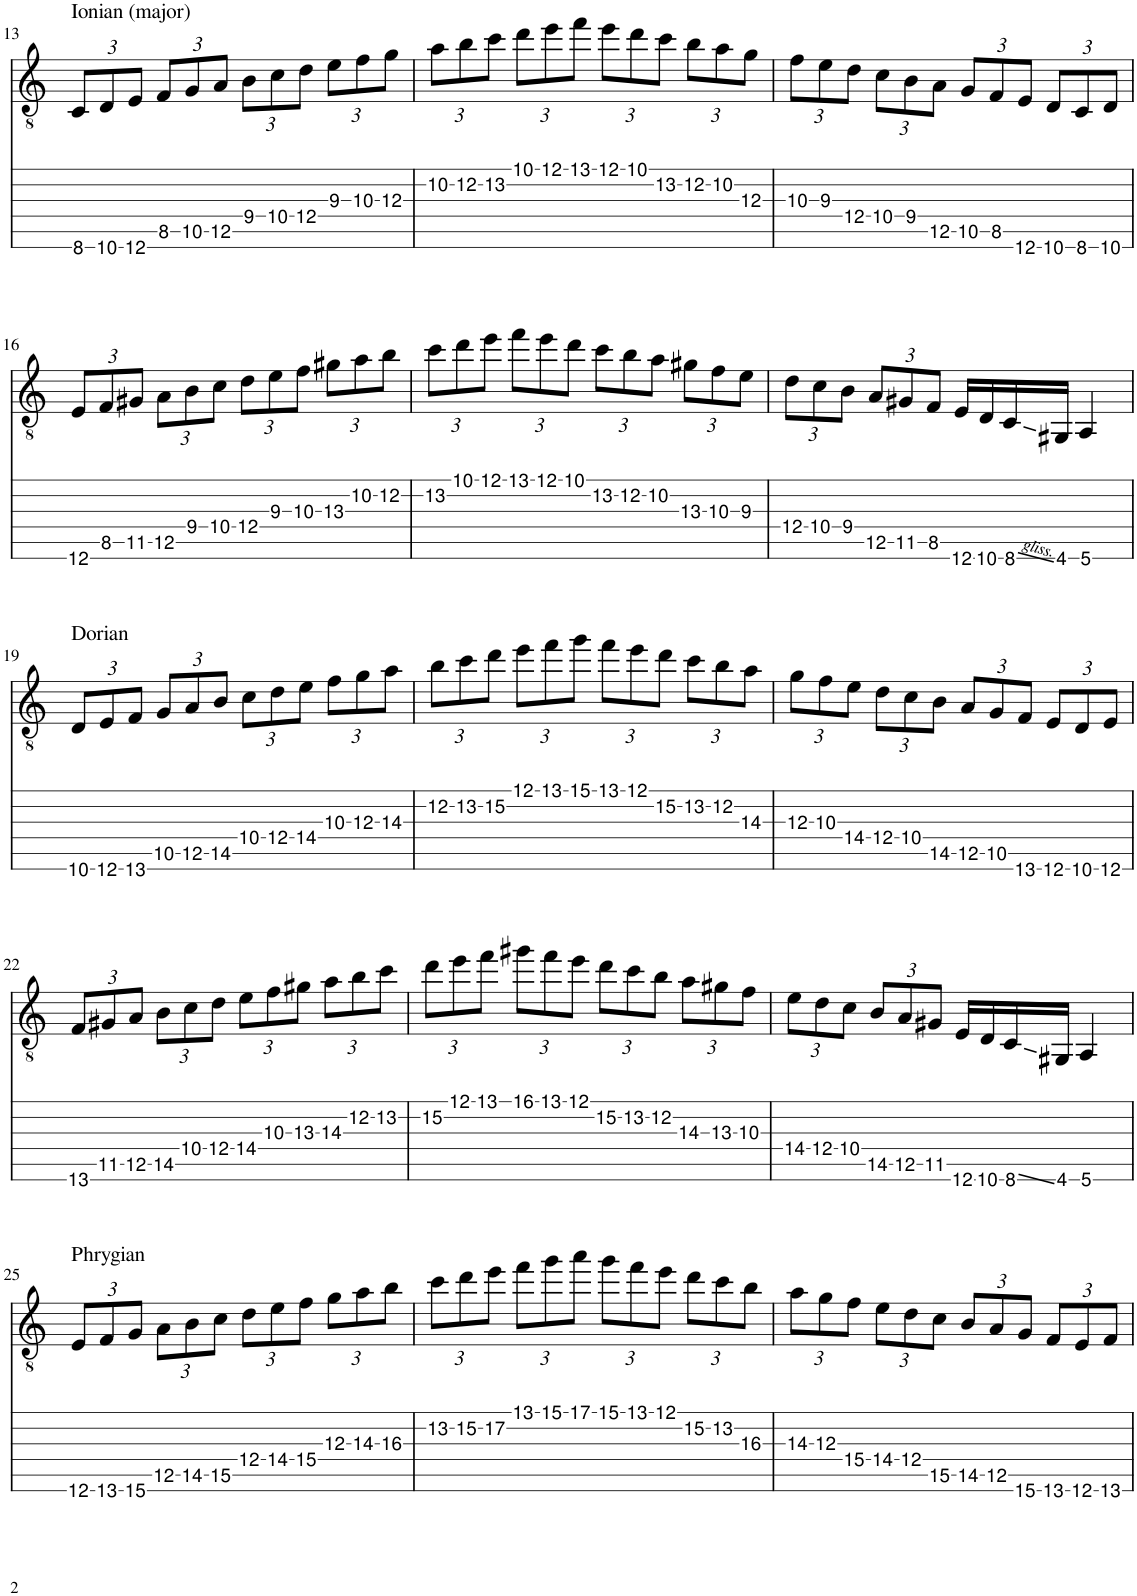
**kern	**kern
*part1	*part1
*staff2	*staff1
*I"Guitar	*
*I'Guit.	*
!!LO:PB:g=z
*	*clefGv2
*k[]	*k[]
*M4/4	*M4/4
*Xbrackettup	*Xbrackettup
=13	=13
!	!LO:TX:a:t=Ionian (major)
12CL	12C/L
12D	12D/
12EJ	12E/J
12FL	12F/L
12G	12G/
12AJ	12A/J
12BL	12B\L
12c	12c\
12dJ	12d\J
12eL	12e\L
12f	12f\
12gJ	12g\J
=14	=14
12aL	12a\L
12b	12b\
12ccJ	12cc\J
12ddL	12dd\L
12ee	12ee\
12ffJ	12ff\J
12eeL	12ee\L
12dd	12dd\
12ccJ	12cc\J
12bL	12b\L
12a	12a\
12gJ	12g\J
=15	=15
12fL	12f\L
12e	12e\
12dJ	12d\J
12cL	12c\L
12B	12B\
12AJ	12A\J
12GL	12G/L
12F	12F/
12EJ	12E/J
12DL	12D/L
12C	12C/
12DJ	12D/J
!!LO:LB:g=z
=16	=16
12EL	12E/L
12F	12F/
12G#J	12G#X/J
12AL	12A\L
12B	12B\
12cJ	12c\J
12dL	12d\L
12e	12e\
12fJ	12f\J
12g#L	12g#X\L
12a	12a\
12bJ	12b\J
=17	=17
12ccL	12cc\L
12dd	12dd\
12eeJ	12ee\J
12ffL	12ff\L
12ee	12ee\
12ddJ	12dd\J
12ccL	12cc\L
12b	12b\
12aJ	12a\J
12g#L	12g#X\L
12f	12f\
12eJ	12e\J
=18	=18
12dL	12d\L
12c	12c\
12BJ	12B\J
12AL	12A/L
12G#	12G#X/
12FJ	12F/J
16ELL	16E/LL
16DJ	16D/
16CL	16C/
16GG#XJJ	16GG#X/JJ
4AA	4AA/
!!LO:LB:g=z
=19	=19
!	!LO:TX:a:t=Dorian
12DL	12D/L
12E	12E/
12FJ	12F/J
12GL	12G/L
12A	12A/
12BJ	12B/J
12cL	12c\L
12d	12d\
12eJ	12e\J
12fL	12f\L
12g	12g\
12aJ	12a\J
=20	=20
12bL	12b\L
12cc	12cc\
12ddJ	12dd\J
12eeL	12ee\L
12ff	12ff\
12ggJ	12gg\J
12ffL	12ff\L
12ee	12ee\
12ddJ	12dd\J
12ccL	12cc\L
12b	12b\
12aJ	12a\J
=21	=21
12gL	12g\L
12f	12f\
12eJ	12e\J
12dL	12d\L
12c	12c\
12BJ	12B\J
12AL	12A/L
12G	12G/
12FJ	12F/J
12EL	12E/L
12D	12D/
12EJ	12E/J
!!LO:LB:g=z
=22	=22
12FL	12F/L
12G#	12G#X/
12AJ	12A/J
12BL	12B\L
12c	12c\
12dJ	12d\J
12eL	12e\L
12f	12f\
12g#J	12g#X\J
12aL	12a\L
12b	12b\
12ccJ	12cc\J
=23	=23
12ddL	12dd\L
12ee	12ee\
12ffJ	12ff\J
12gg#L	12gg#X\L
12ff	12ff\
12eeJ	12ee\J
12ddL	12dd\L
12cc	12cc\
12bJ	12b\J
12aL	12a\L
12g#	12g#X\
12fJ	12f\J
=24	=24
12eL	12e\L
12d	12d\
12cJ	12c\J
12BL	12B/L
12A	12A/
12G#J	12G#X/J
16ELL	16E/LL
16DJ	16D/
16CL	16C/
16GG#JJ	16GG#X/JJ
4AA	4AA/
!!LO:LB:g=z
=25	=25
!	!LO:TX:a:t=Phrygian
12EL	12E/L
12F	12F/
12GJ	12G/J
12AL	12A\L
12B	12B\
12cJ	12c\J
12dL	12d\L
12e	12e\
12fJ	12f\J
12gL	12g\L
12a	12a\
12bJ	12b\J
=26	=26
12ccL	12cc\L
12dd	12dd\
12eeJ	12ee\J
12ffL	12ff\L
12gg	12gg\
12aaJ	12aa\J
12ggL	12gg\L
12ff	12ff\
12eeJ	12ee\J
12ddL	12dd\L
12cc	12cc\
12bJ	12b\J
=27	=27
12aL	12a\L
12g	12g\
12fJ	12f\J
12eL	12e\L
12d	12d\
12cJ	12c\J
12BL	12B/L
12A	12A/
12GJ	12G/J
12FL	12F/L
12E	12E/
12FJ	12F/J
=	=
*-	*-
